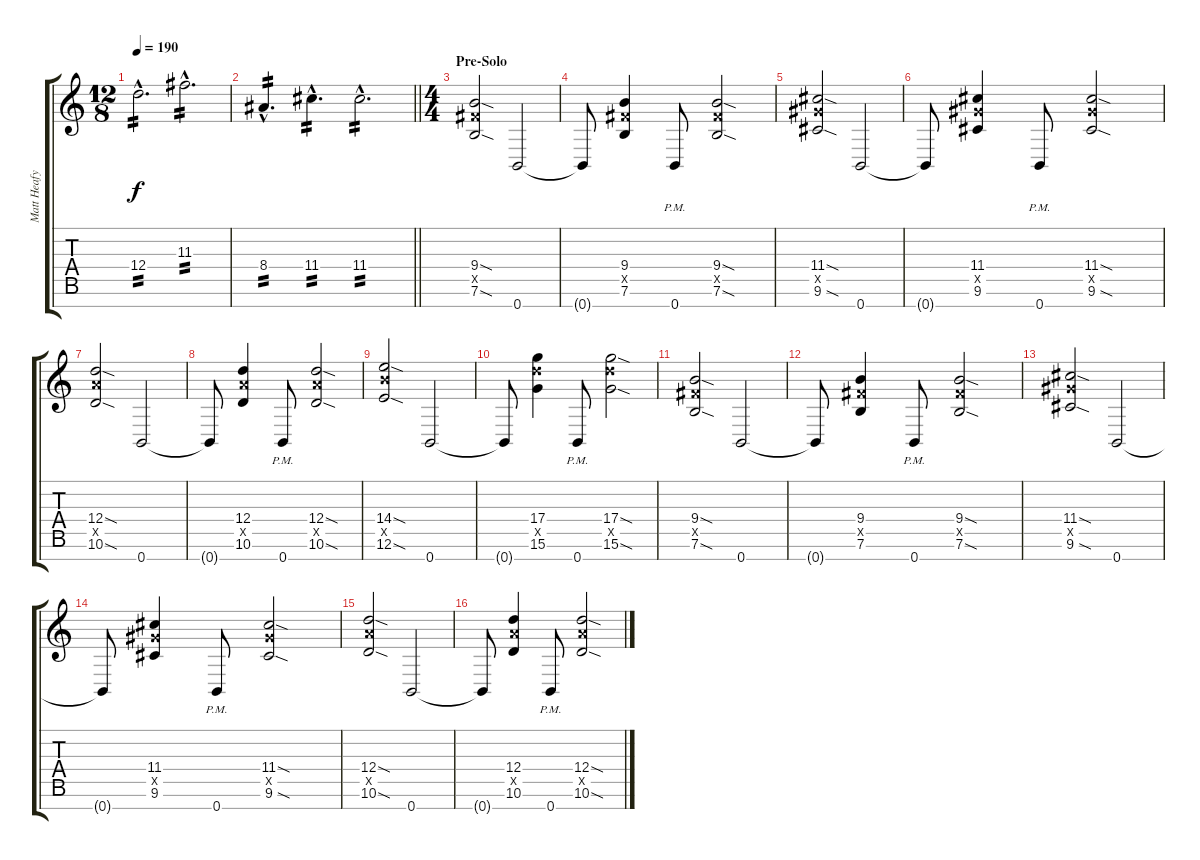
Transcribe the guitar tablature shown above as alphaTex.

\track ("Matt Heafy" "Matt Heafy") {instrument distortionguitar}
\staff {score tabs}
\tuning (E4 B3 G3 D3 A2 E2 B1) {hide}
\ts (12 8)
\tempo 190
\clef g2
\ks c
12.4{hac}.2{d tp 2 dy f} 11.3{hac}.2{d tp 2} |
\barLineRight lightlight
8.4{hac}.4{d tp 2} 11.4{hac}.4{d tp 2} 11.4{hac}.2{d tp 2} |
\ts (4 4)
\section ("" "Pre-Solo")
(9.4{sod} 9.5{x} 7.6{sod}).2 0.7.2 |
0.7{t}.8 (9.4 9.5{x} 7.6).4 0.7{pm}.8 (9.4{sod} 9.5{x} 7.6{sod}).2 |
(11.4{sod} 11.5{x} 9.6{sod}).2 0.7.2 |
0.7{t}.8 (11.4 11.5{x} 9.6).4 0.7{pm}.8 (11.4{sod} 11.5{x} 9.6{sod}).2 |
(12.4{sod} 12.5{x} 10.6{sod}).2 0.7.2 |
0.7{t}.8 (12.4 12.5{x} 10.6).4 0.7{pm}.8 (12.4{sod} 12.5{x} 10.6{sod}).2 |
(14.4{sod} 14.5{x} 12.6{sod}).2 0.7.2 |
0.7{t}.8 (17.4 17.5{x} 15.6).4 0.7{pm}.8 (17.4{sod} 17.5{x} 15.6{sod}).2 |
(9.4{sod} 9.5{x} 7.6{sod}).2 0.7.2 |
0.7{t}.8 (9.4 9.5{x} 7.6).4 0.7{pm}.8 (9.4{sod} 9.5{x} 7.6{sod}).2 |
(11.4{sod} 11.5{x} 9.6{sod}).2 0.7.2 |
0.7{t}.8 (11.4 11.5{x} 9.6).4 0.7{pm}.8 (11.4{sod} 11.5{x} 9.6{sod}).2 |
(12.4{sod} 12.5{x} 10.6{sod}).2 0.7.2 |
0.7{t}.8 (12.4 12.5{x} 10.6).4 0.7{pm}.8 (12.4{sod} 12.5{x} 10.6{sod}).2
